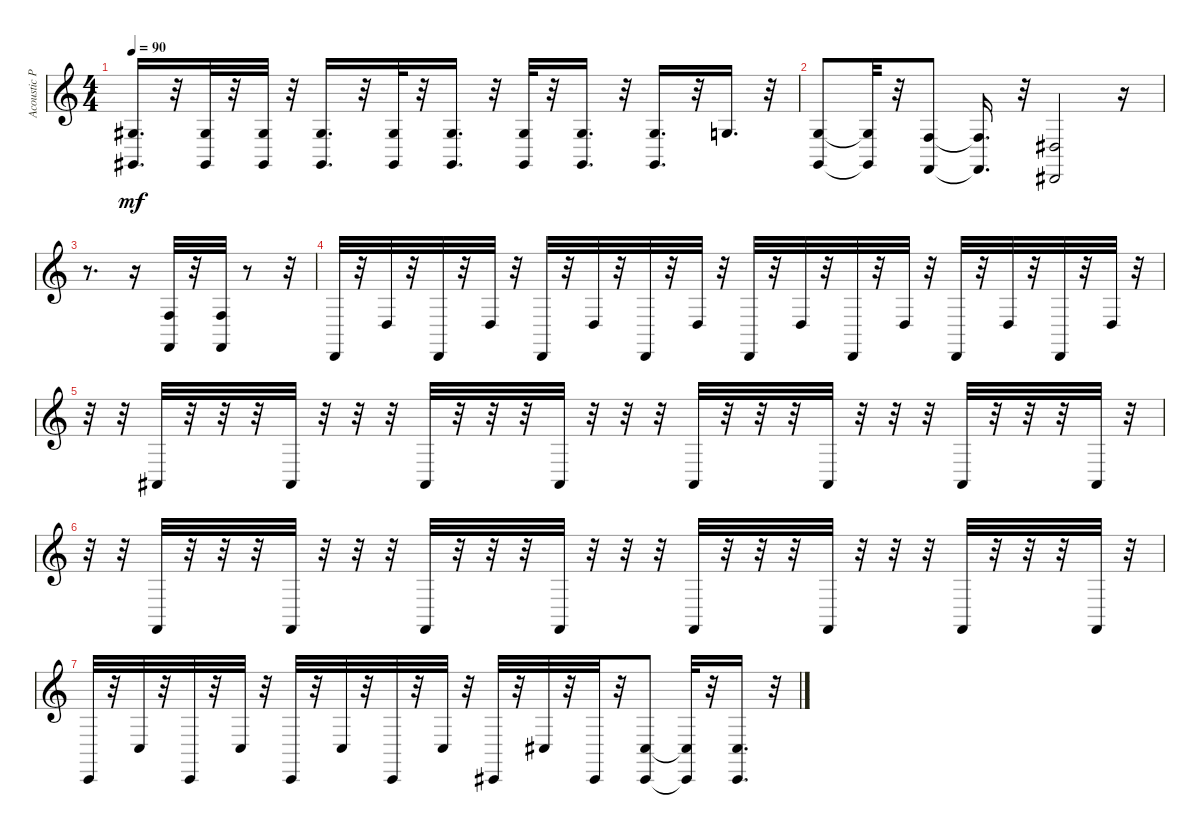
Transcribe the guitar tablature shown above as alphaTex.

\track ("Acoustic Piano (Staff 1)" "Acoustic P") {instrument acousticgrandpiano}
\staff {score}
\tuning (E4 B3 G3 D3 A2 E2 B1) {hide}
\ts (4 4)
\tempo 90
\clef g2
\ks c
(1.3 4.6).16{d dy mf} r.32 (1.3 4.6).32 r.32 (1.3 4.6).32 r.32 (1.3 4.6).16{d} r.32 (1.3 4.6).32 r.32 (1.3 4.6).16{d} r.32 (1.3 4.6).32 r.32 (1.3 4.6).16{d} r.32 (1.3 4.6).16{d} r.32 0.3.16{d} r.32 |
(0.3 3.6).8 (0.3{t} 3.6{t}).32 r.32 (3.4 1.6).8 (3.4{t} 1.6{t}).16{d} r.32 (1.4 4.7).2 r.16 |
r.8{d} r.16 (3.4 1.6).32 r.32 (3.4 1.6).32 r.8 r.32 |
3.7.32 r.32 0.4.32 r.32 3.7.32 r.32 0.4.32 r.32 3.7.32 r.32 0.4.32 r.32 3.7.32 r.32 0.4.32 r.32 3.7.32 r.32 0.4.32 r.32 3.7.32 r.32 0.4.32 r.32 3.7.32 r.32 0.4.32 r.32 3.7.32 r.32 0.4.32 r.32 |
r.32 r.32 1.5.32 r.32 r.32 r.32 1.5.32 r.32 r.32 r.32 1.5.32 r.32 r.32 r.32 1.5.32 r.32 r.32 r.32 1.5.32 r.32 r.32 r.32 1.5.32 r.32 r.32 r.32 1.5.32 r.32 r.32 r.32 1.5.32 r.32 |
r.32 r.32 1.6.32 r.32 r.32 r.32 1.6.32 r.32 r.32 r.32 1.6.32 r.32 r.32 r.32 1.6.32 r.32 r.32 r.32 1.6.32 r.32 r.32 r.32 1.6.32 r.32 r.32 r.32 1.6.32 r.32 r.32 r.32 1.6.32 r.32 |
1.7.32 r.32 3.5.32 r.32 1.7.32 r.32 3.5.32 r.32 1.7.32 r.32 3.5.32 r.32 1.7.32 r.32 3.5.32 r.32 2.7.32 r.32 4.5.32 r.32 2.7.32 r.32 (4.5 2.7).8 (4.5{t} 2.7{t}).32 r.32 (4.5 2.7).16{d} r.32
